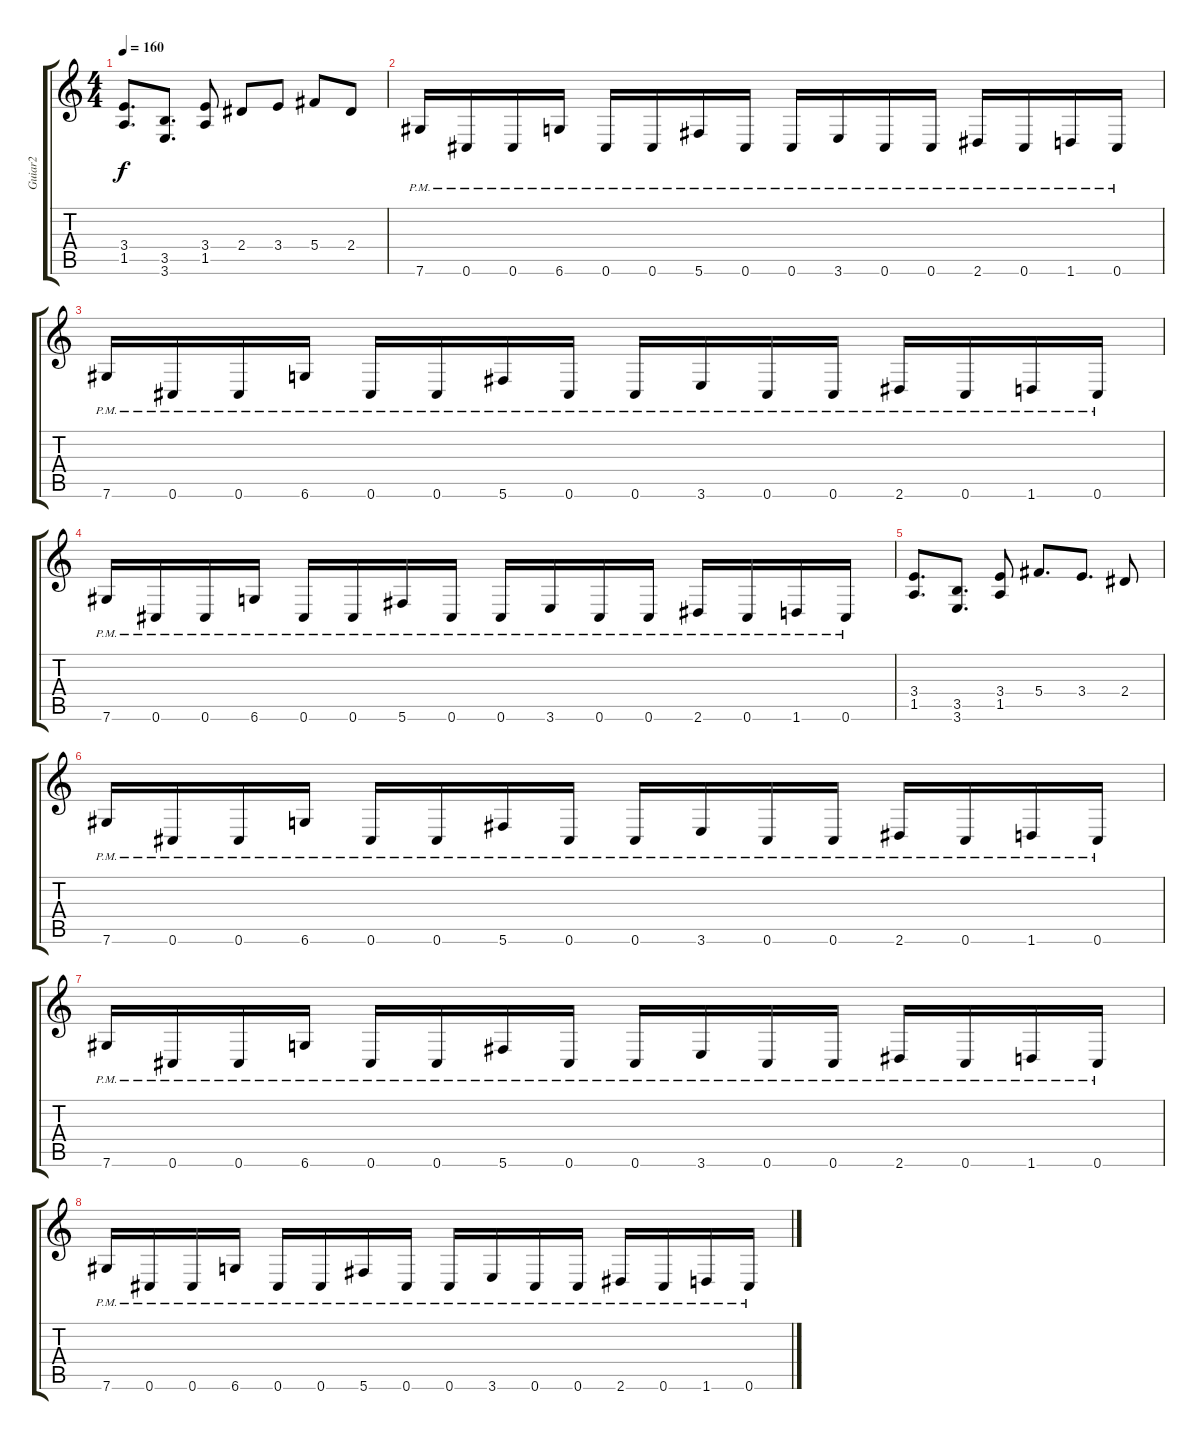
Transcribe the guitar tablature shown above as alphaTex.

\track ("Guiar2" "Guiar2") {instrument distortionguitar}
\staff {score tabs}
\tuning (Eb4 Bb3 Gb3 Db3 Ab2 Db2) {hide}
\ts (4 4)
\tempo 160
\clef g2
\ks c
(3.4 1.5).8{d dy f} (3.5 3.6).8{d} (3.4 1.5).8 2.4.8 3.4.8 5.4.8 2.4.8 |
7.6{pm}.16 0.6{pm}.16 0.6{pm}.16 6.6{pm}.16 0.6{pm}.16 0.6{pm}.16 5.6{pm}.16 0.6{pm}.16 0.6{pm}.16 3.6{pm}.16 0.6{pm}.16 0.6{pm}.16 2.6{pm}.16 0.6{pm}.16 1.6{pm}.16 0.6{pm}.16 |
7.6{pm}.16 0.6{pm}.16 0.6{pm}.16 6.6{pm}.16 0.6{pm}.16 0.6{pm}.16 5.6{pm}.16 0.6{pm}.16 0.6{pm}.16 3.6{pm}.16 0.6{pm}.16 0.6{pm}.16 2.6{pm}.16 0.6{pm}.16 1.6{pm}.16 0.6{pm}.16 |
7.6{pm}.16 0.6{pm}.16 0.6{pm}.16 6.6{pm}.16 0.6{pm}.16 0.6{pm}.16 5.6{pm}.16 0.6{pm}.16 0.6{pm}.16 3.6{pm}.16 0.6{pm}.16 0.6{pm}.16 2.6{pm}.16 0.6{pm}.16 1.6{pm}.16 0.6{pm}.16 |
(3.4 1.5).8{d} (3.5 3.6).8{d} (3.4 1.5).8 5.4.8{d} 3.4.8{d} 2.4.8 |
7.6{pm}.16 0.6{pm}.16 0.6{pm}.16 6.6{pm}.16 0.6{pm}.16 0.6{pm}.16 5.6{pm}.16 0.6{pm}.16 0.6{pm}.16 3.6{pm}.16 0.6{pm}.16 0.6{pm}.16 2.6{pm}.16 0.6{pm}.16 1.6{pm}.16 0.6{pm}.16 |
7.6{pm}.16 0.6{pm}.16 0.6{pm}.16 6.6{pm}.16 0.6{pm}.16 0.6{pm}.16 5.6{pm}.16 0.6{pm}.16 0.6{pm}.16 3.6{pm}.16 0.6{pm}.16 0.6{pm}.16 2.6{pm}.16 0.6{pm}.16 1.6{pm}.16 0.6{pm}.16 |
7.6{pm}.16 0.6{pm}.16 0.6{pm}.16 6.6{pm}.16 0.6{pm}.16 0.6{pm}.16 5.6{pm}.16 0.6{pm}.16 0.6{pm}.16 3.6{pm}.16 0.6{pm}.16 0.6{pm}.16 2.6{pm}.16 0.6{pm}.16 1.6{pm}.16 0.6{pm}.16
